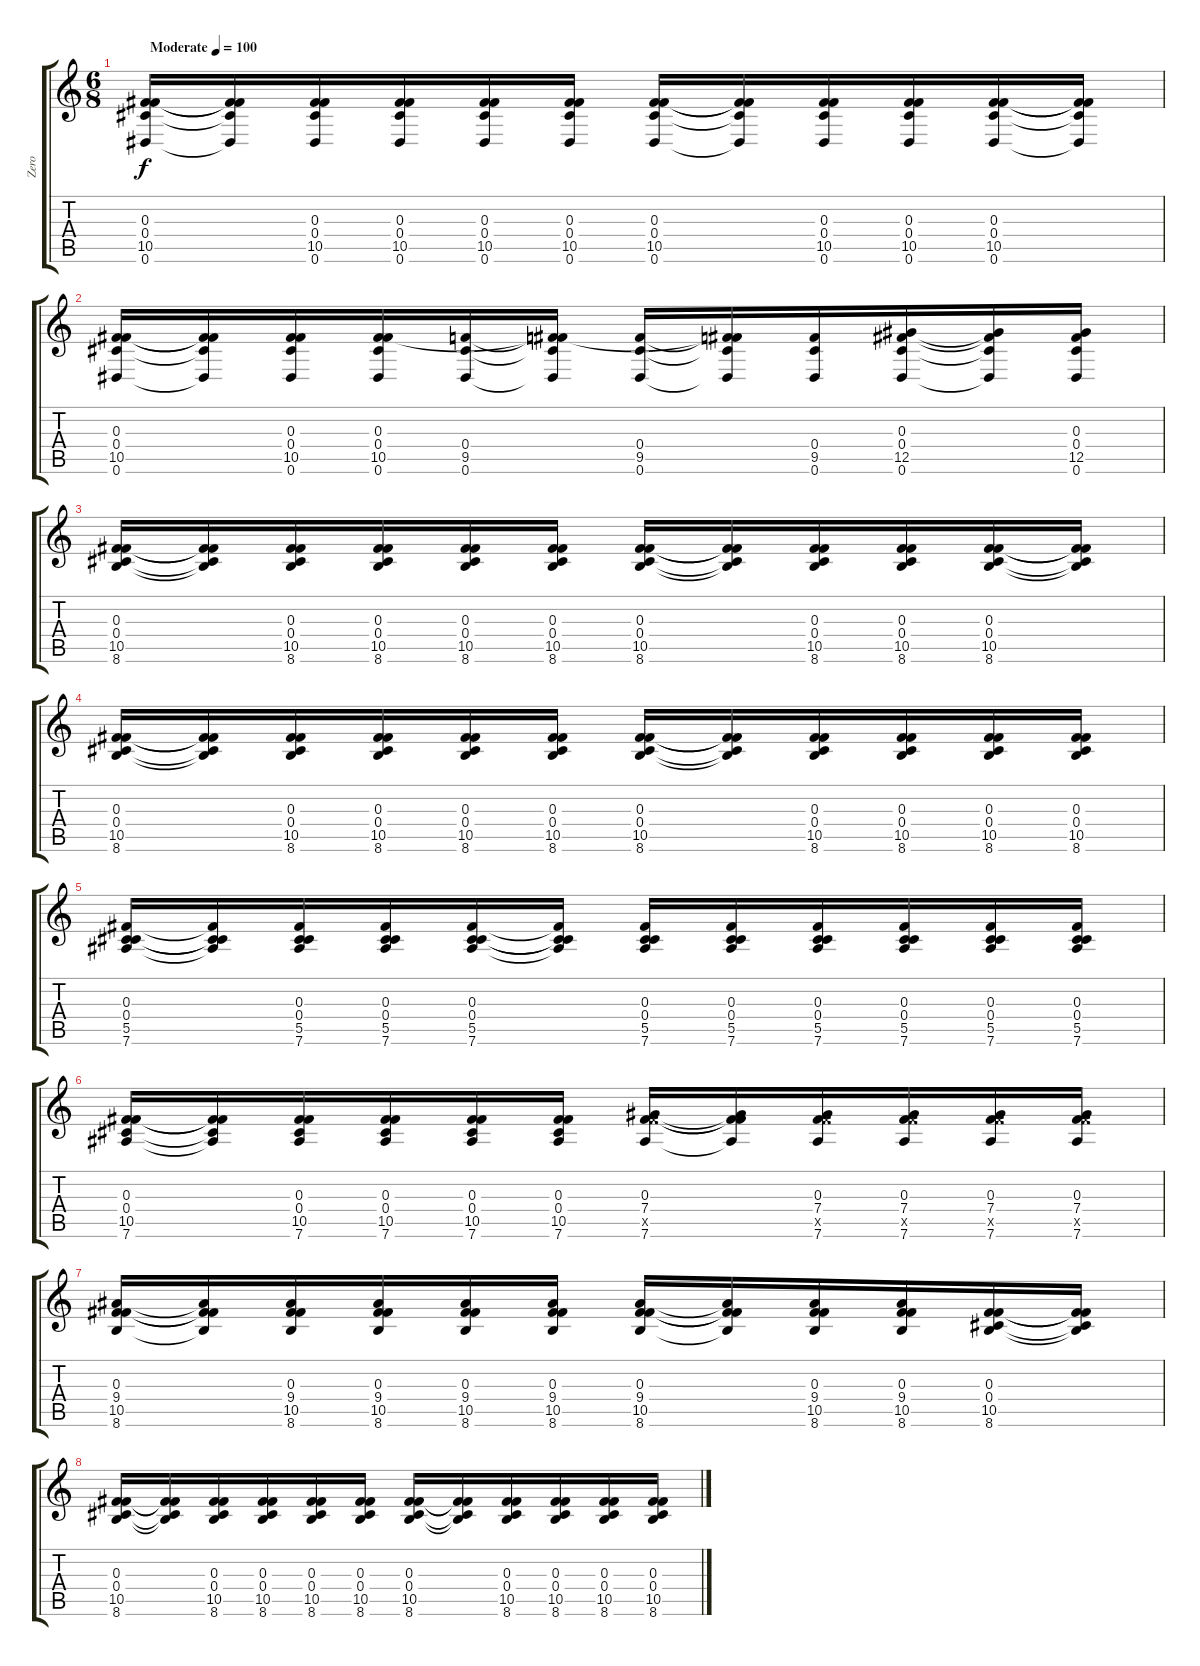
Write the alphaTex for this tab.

\track ("Zero" "Zero") {instrument electricguitarjazz}
\staff {score tabs}
\tuning (Eb4 Bb3 Gb3 Db3 Ab2 Eb2) {hide}
\ts (6 8)
\tempo (100 "Moderate")
\clef g2
\ks c
(0.3 0.4 10.5 0.6).16{dy f instrument electricguitarjazz} (0.3{t} 0.4{t} 10.5{t} 0.6{t}).16 (0.3 0.4 10.5 0.6).16 (0.3 0.4 10.5 0.6).16 (0.3 0.4 10.5 0.6).16 (0.3 0.4 10.5 0.6).16 (0.3 0.4 10.5 0.6).16 (0.3{t} 0.4{t} 10.5{t} 0.6{t}).16 (0.3 0.4 10.5 0.6).16 (0.3 0.4 10.5 0.6).16 (0.3 0.4 10.5 0.6).16 (0.3{t} 0.4{t} 10.5{t} 0.6{t}).16 |
(0.3 0.4 10.5 0.6).16 (0.3{t} 0.4{t} 10.5{t} 0.6{t}).16 (0.3 0.4 10.5 0.6).16 (0.3 0.4 10.5 0.6).16 (0.4 9.5 0.6).16 (0.3{t} 0.4{t} 9.5{t} 0.6{t}).16 (0.4 9.5 0.6).16 (0.3{t} 0.4{t} 9.5{t} 0.6{t}).16 (0.4 9.5 0.6).16 (0.3 0.4 12.5 0.6).16 (0.3{t} 0.4{t} 12.5{t} 0.6{t}).16 (0.3 0.4 12.5 0.6).16 |
(0.3 0.4 10.5 8.6).16 (0.3{t} 0.4{t} 10.5{t} 8.6{t}).16 (0.3 0.4 10.5 8.6).16 (0.3 0.4 10.5 8.6).16 (0.3 0.4 10.5 8.6).16 (0.3 0.4 10.5 8.6).16 (0.3 0.4 10.5 8.6).16 (0.3{t} 0.4{t} 10.5{t} 8.6{t}).16 (0.3 0.4 10.5 8.6).16 (0.3 0.4 10.5 8.6).16 (0.3 0.4 10.5 8.6).16 (0.3{t} 0.4{t} 10.5{t} 8.6{t}).16 |
(0.3 0.4 10.5 8.6).16 (0.3{t} 0.4{t} 10.5{t} 8.6{t}).16 (0.3 0.4 10.5 8.6).16 (0.3 0.4 10.5 8.6).16 (0.3 0.4 10.5 8.6).16 (0.3 0.4 10.5 8.6).16 (0.3 0.4 10.5 8.6).16 (0.3{t} 0.4{t} 10.5{t} 8.6{t}).16 (0.3 0.4 10.5 8.6).16 (0.3 0.4 10.5 8.6).16 (0.3 0.4 10.5 8.6).16 (0.3 0.4 10.5 8.6).16 |
(0.3 0.4 5.5 7.6).16 (0.3{t} 0.4{t} 5.5{t} 7.6{t}).16 (0.3 0.4 5.5 7.6).16 (0.3 0.4 5.5 7.6).16 (0.3 0.4 5.5 7.6).16 (0.3{t} 0.4{t} 5.5{t} 7.6{t}).16 (0.3 0.4 5.5 7.6).16 (0.3 0.4 5.5 7.6).16 (0.3 0.4 5.5 7.6).16 (0.3 0.4 5.5 7.6).16 (0.3 0.4 5.5 7.6).16 (0.3 0.4 5.5 7.6).16 |
(0.3 0.4 10.5 7.6).16 (0.3{t} 0.4{t} 10.5{t} 7.6{t}).16 (0.3 0.4 10.5 7.6).16 (0.3 0.4 10.5 7.6).16 (0.3 0.4 10.5 7.6).16 (0.3 0.4 10.5 7.6).16 (0.3 7.4 10.5{x} 7.6).16 (0.3{t} 7.4{t} 10.5{t} 7.6{t}).16 (0.3 7.4 10.5{x} 7.6).16 (0.3 7.4 10.5{x} 7.6).16 (0.3 7.4 10.5{x} 7.6).16 (0.3 7.4 10.5{x} 7.6).16 |
(0.3 9.4 10.5 8.6).16 (0.3{t} 9.4{t} 10.5{t} 8.6{t}).16 (0.3 9.4 10.5 8.6).16 (0.3 9.4 10.5 8.6).16 (0.3 9.4 10.5 8.6).16 (0.3 9.4 10.5 8.6).16 (0.3 9.4 10.5 8.6).16 (0.3{t} 9.4{t} 10.5{t} 8.6{t}).16 (0.3 9.4 10.5 8.6).16 (0.3 9.4 10.5 8.6).16 (0.3 0.4 10.5 8.6).16 (0.3{t} 0.4{t} 10.5{t} 8.6{t}).16 |
(0.3 0.4 10.5 8.6).16 (0.3{t} 0.4{t} 10.5{t} 8.6{t}).16 (0.3 0.4 10.5 8.6).16 (0.3 0.4 10.5 8.6).16 (0.3 0.4 10.5 8.6).16 (0.3 0.4 10.5 8.6).16 (0.3 0.4 10.5 8.6).16 (0.3{t} 0.4{t} 10.5{t} 8.6{t}).16 (0.3 0.4 10.5 8.6).16 (0.3 0.4 10.5 8.6).16 (0.3 0.4 10.5 8.6).16 (0.3 0.4 10.5 8.6).16
